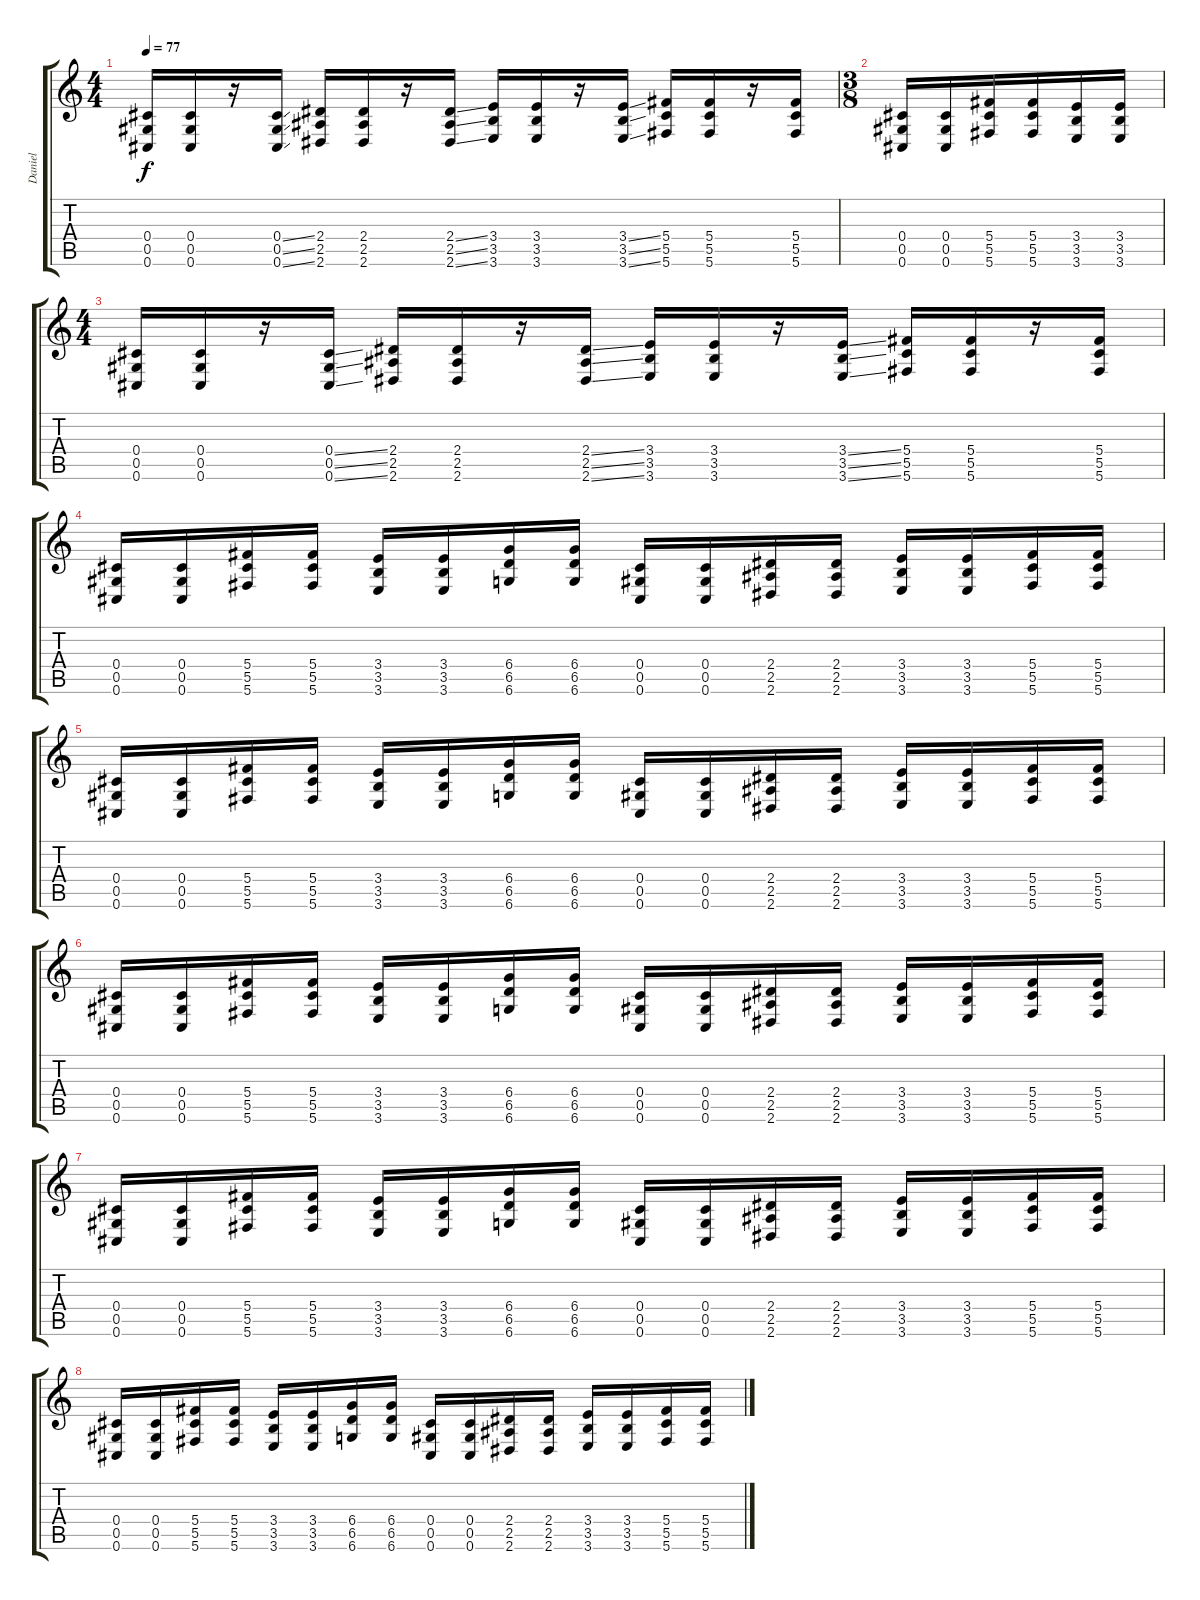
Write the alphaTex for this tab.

\track ("Daniel" "Daniel") {instrument distortionguitar}
\staff {score tabs}
\tuning (Eb4 Bb3 Gb3 Db3 Ab2 Db2) {hide}
\ts (4 4)
\tempo 77
\clef g2
\ks c
(0.4 0.5 0.6).16{dy f} (0.4 0.5 0.6).16 r.16 (0.4{ss} 0.5{ss} 0.6{ss}).16 (2.4 2.5 2.6).16 (2.4 2.5 2.6).16 r.16 (2.4{ss} 2.5{ss} 2.6{ss}).16 (3.4 3.5 3.6).16 (3.4 3.5 3.6).16 r.16 (3.4{ss} 3.5{ss} 3.6{ss}).16 (5.4 5.5 5.6).16 (5.4 5.5 5.6).16 r.16 (5.4 5.5 5.6).16 |
\ts (3 8)
(0.4 0.5 0.6).16 (0.4 0.5 0.6).16 (5.4 5.5 5.6).16 (5.4 5.5 5.6).16 (3.4 3.5 3.6).16 (3.4 3.5 3.6).16 |
\ts (4 4)
(0.4 0.5 0.6).16 (0.4 0.5 0.6).16 r.16 (0.4{ss} 0.5{ss} 0.6{ss}).16 (2.4 2.5 2.6).16 (2.4 2.5 2.6).16 r.16 (2.4{ss} 2.5{ss} 2.6{ss}).16 (3.4 3.5 3.6).16 (3.4 3.5 3.6).16 r.16 (3.4{ss} 3.5{ss} 3.6{ss}).16 (5.4 5.5 5.6).16 (5.4 5.5 5.6).16 r.16 (5.4 5.5 5.6).16 |
(0.4 0.5 0.6).16 (0.4 0.5 0.6).16 (5.4 5.5 5.6).16 (5.4 5.5 5.6).16 (3.4 3.5 3.6).16 (3.4 3.5 3.6).16 (6.4 6.5 6.6).16 (6.4 6.5 6.6).16 (0.4 0.5 0.6).16 (0.4 0.5 0.6).16 (2.4 2.5 2.6).16 (2.4 2.5 2.6).16 (3.4 3.5 3.6).16 (3.4 3.5 3.6).16 (5.4 5.5 5.6).16 (5.4 5.5 5.6).16 |
(0.4 0.5 0.6).16 (0.4 0.5 0.6).16 (5.4 5.5 5.6).16 (5.4 5.5 5.6).16 (3.4 3.5 3.6).16 (3.4 3.5 3.6).16 (6.4 6.5 6.6).16 (6.4 6.5 6.6).16 (0.4 0.5 0.6).16 (0.4 0.5 0.6).16 (2.4 2.5 2.6).16 (2.4 2.5 2.6).16 (3.4 3.5 3.6).16 (3.4 3.5 3.6).16 (5.4 5.5 5.6).16 (5.4 5.5 5.6).16 |
(0.4 0.5 0.6).16 (0.4 0.5 0.6).16 (5.4 5.5 5.6).16 (5.4 5.5 5.6).16 (3.4 3.5 3.6).16 (3.4 3.5 3.6).16 (6.4 6.5 6.6).16 (6.4 6.5 6.6).16 (0.4 0.5 0.6).16 (0.4 0.5 0.6).16 (2.4 2.5 2.6).16 (2.4 2.5 2.6).16 (3.4 3.5 3.6).16 (3.4 3.5 3.6).16 (5.4 5.5 5.6).16 (5.4 5.5 5.6).16 |
(0.4 0.5 0.6).16 (0.4 0.5 0.6).16 (5.4 5.5 5.6).16 (5.4 5.5 5.6).16 (3.4 3.5 3.6).16 (3.4 3.5 3.6).16 (6.4 6.5 6.6).16 (6.4 6.5 6.6).16 (0.4 0.5 0.6).16 (0.4 0.5 0.6).16 (2.4 2.5 2.6).16 (2.4 2.5 2.6).16 (3.4 3.5 3.6).16 (3.4 3.5 3.6).16 (5.4 5.5 5.6).16 (5.4 5.5 5.6).16 |
(0.4 0.5 0.6).16 (0.4 0.5 0.6).16 (5.4 5.5 5.6).16 (5.4 5.5 5.6).16 (3.4 3.5 3.6).16 (3.4 3.5 3.6).16 (6.4 6.5 6.6).16 (6.4 6.5 6.6).16 (0.4 0.5 0.6).16 (0.4 0.5 0.6).16 (2.4 2.5 2.6).16 (2.4 2.5 2.6).16 (3.4 3.5 3.6).16 (3.4 3.5 3.6).16 (5.4 5.5 5.6).16 (5.4 5.5 5.6).16
